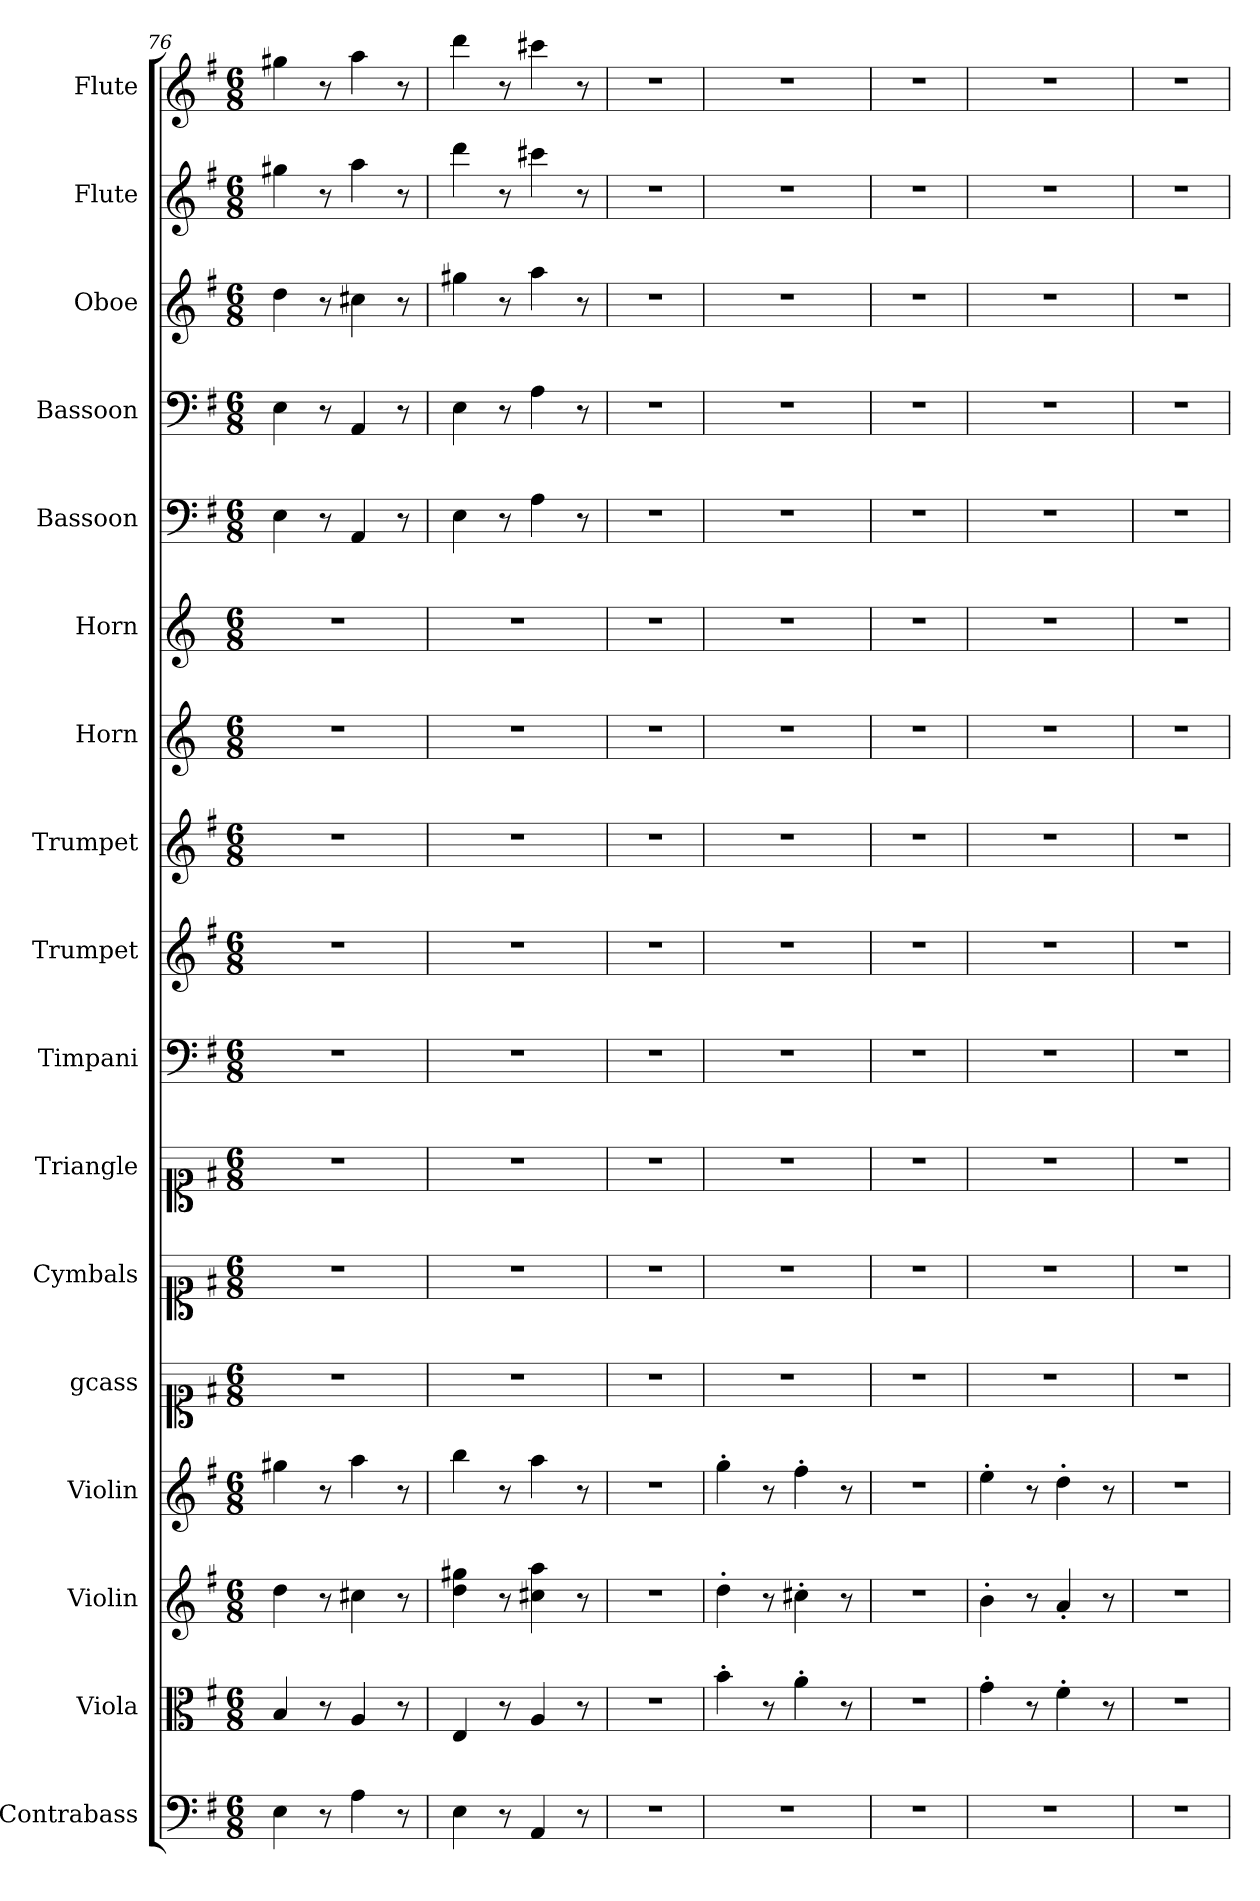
**kern	**kern	**kern	**kern	**kern	**kern	**kern	**kern	**kern	**kern	**kern	**kern	**kern	**kern	**kern	**kern	**kern
*part17	*part16	*part15	*part14	*part13	*part12	*part11	*part10	*part9	*part8	*part7	*part6	*part5	*part4	*part3	*part2	*part1
*staff17	*staff16	*staff15	*staff14	*staff13	*staff12	*staff11	*staff10	*staff9	*staff8	*staff7	*staff6	*staff5	*staff4	*staff3	*staff2	*staff1
*I"Contrabass	*I"Viola	*I"Violin	*I"Violin	*I"gcass	*I"Cymbals	*I"Triangle	*I"Timpani	*I"Trumpet	*I"Trumpet	*I"Horn	*I"Horn	*I"Bassoon	*I"Bassoon	*I"Oboe	*I"Flute	*I"Flute
*I'Cb	*I'Vla	*I'Vln	*I'Vln	*	*I'Cym	*I'Tri	*I'Timp	*I'Tpt	*I'Tpt	*I'Hn	*I'Hn	*I'Bsn	*I'Bsn	*I'Ob	*I'Fl	*I'Fl
*clefF4	*clefC3	*clefG2	*clefG2	*clefC1	*clefC1	*clefC1	*clefF4	*clefG2	*clefG2	*clefG2	*clefG2	*clefF4	*clefF4	*clefG2	*clefG2	*clefG2
*k[f#]	*k[f#]	*k[f#]	*k[f#]	*k[f#]	*k[f#]	*k[f#]	*k[f#]	*k[f#]	*k[f#]	*k[]	*k[]	*k[f#]	*k[f#]	*k[f#]	*k[f#]	*k[f#]
*M6/8	*M6/8	*M6/8	*M6/8	*M6/8	*M6/8	*M6/8	*M6/8	*M6/8	*M6/8	*M6/8	*M6/8	*M6/8	*M6/8	*M6/8	*M6/8	*M6/8
=76	=76	=76	=76	=76	=76	=76	=76	=76	=76	=76	=76	=76	=76	=76	=76	=76
4E\	4B/	4dd\	4gg#X\	2.r	2.r	2.r	2.r	2.r	2.r	2.r	2.r	4E\	4E\	4dd\	4gg#X\	4gg#X\
8r	8r	8r	8r	.	.	.	.	.	.	.	.	8r	8r	8r	8r	8r
4A\	4A/	4cc#X\	4aa\	.	.	.	.	.	.	.	.	4AA/	4AA/	4cc#X\	4aa\	4aa\
8r	8r	8r	8r	.	.	.	.	.	.	.	.	8r	8r	8r	8r	8r
=77	=77	=77	=77	=77	=77	=77	=77	=77	=77	=77	=77	=77	=77	=77	=77	=77
4E\	4E/	4dd\ 4gg#X\	4bb\	2.r	2.r	2.r	2.r	2.r	2.r	2.r	2.r	4E\	4E\	4gg#X\	4ddd\	4ddd\
8r	8r	8r	8r	.	.	.	.	.	.	.	.	8r	8r	8r	8r	8r
4AA/	4A/	4cc#X\ 4aa\	4aa\	.	.	.	.	.	.	.	.	4A\	4A\	4aa\	4ccc#X\	4ccc#X\
8r	8r	8r	8r	.	.	.	.	.	.	.	.	8r	8r	8r	8r	8r
=78	=78	=78	=78	=78	=78	=78	=78	=78	=78	=78	=78	=78	=78	=78	=78	=78
2.r	2.r	2.r	2.r	2.r	2.r	2.r	2.r	2.r	2.r	2.r	2.r	2.r	2.r	2.r	2.r	2.r
=79	=79	=79	=79	=79	=79	=79	=79	=79	=79	=79	=79	=79	=79	=79	=79	=79
2.r	4b'\	4dd'\	4gg'\	2.r	2.r	2.r	2.r	2.r	2.r	2.r	2.r	2.r	2.r	2.r	2.r	2.r
.	8r	8r	8r	.	.	.	.	.	.	.	.	.	.	.	.	.
.	4a'\	4cc#X'\	4ff#'\	.	.	.	.	.	.	.	.	.	.	.	.	.
.	8r	8r	8r	.	.	.	.	.	.	.	.	.	.	.	.	.
=80	=80	=80	=80	=80	=80	=80	=80	=80	=80	=80	=80	=80	=80	=80	=80	=80
2.r	2.r	2.r	2.r	2.r	2.r	2.r	2.r	2.r	2.r	2.r	2.r	2.r	2.r	2.r	2.r	2.r
=81	=81	=81	=81	=81	=81	=81	=81	=81	=81	=81	=81	=81	=81	=81	=81	=81
2.r	4g'\	4b'\	4ee'\	2.r	2.r	2.r	2.r	2.r	2.r	2.r	2.r	2.r	2.r	2.r	2.r	2.r
.	8r	8r	8r	.	.	.	.	.	.	.	.	.	.	.	.	.
.	4f#'\	4a'/	4dd'\	.	.	.	.	.	.	.	.	.	.	.	.	.
.	8r	8r	8r	.	.	.	.	.	.	.	.	.	.	.	.	.
=82	=82	=82	=82	=82	=82	=82	=82	=82	=82	=82	=82	=82	=82	=82	=82	=82
2.r	2.r	2.r	2.r	2.r	2.r	2.r	2.r	2.r	2.r	2.r	2.r	2.r	2.r	2.r	2.r	2.r
=	=	=	=	=	=	=	=	=	=	=	=	=	=	=	=	=
*-	*-	*-	*-	*-	*-	*-	*-	*-	*-	*-	*-	*-	*-	*-	*-	*-
